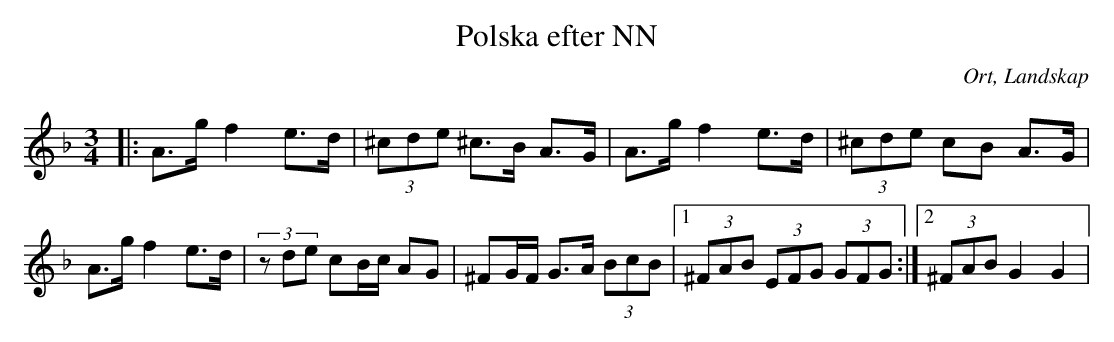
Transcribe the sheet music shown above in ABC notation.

X:1
T:Polska efter NN
O:Ort, Landskap
M:3/4
L:1/8
K:Dm
|: A>g f2 e>d|(3^cde ^c>B A>G|A>g f2 e>d|(3^cde cB A>G|A>g f2 e>d|(3zde cB/c/ AG|^FG/F/ G>A (3BcB|1 (3^FAB (3EFG (3GFG  :|2(3^FAB G2 G2|
